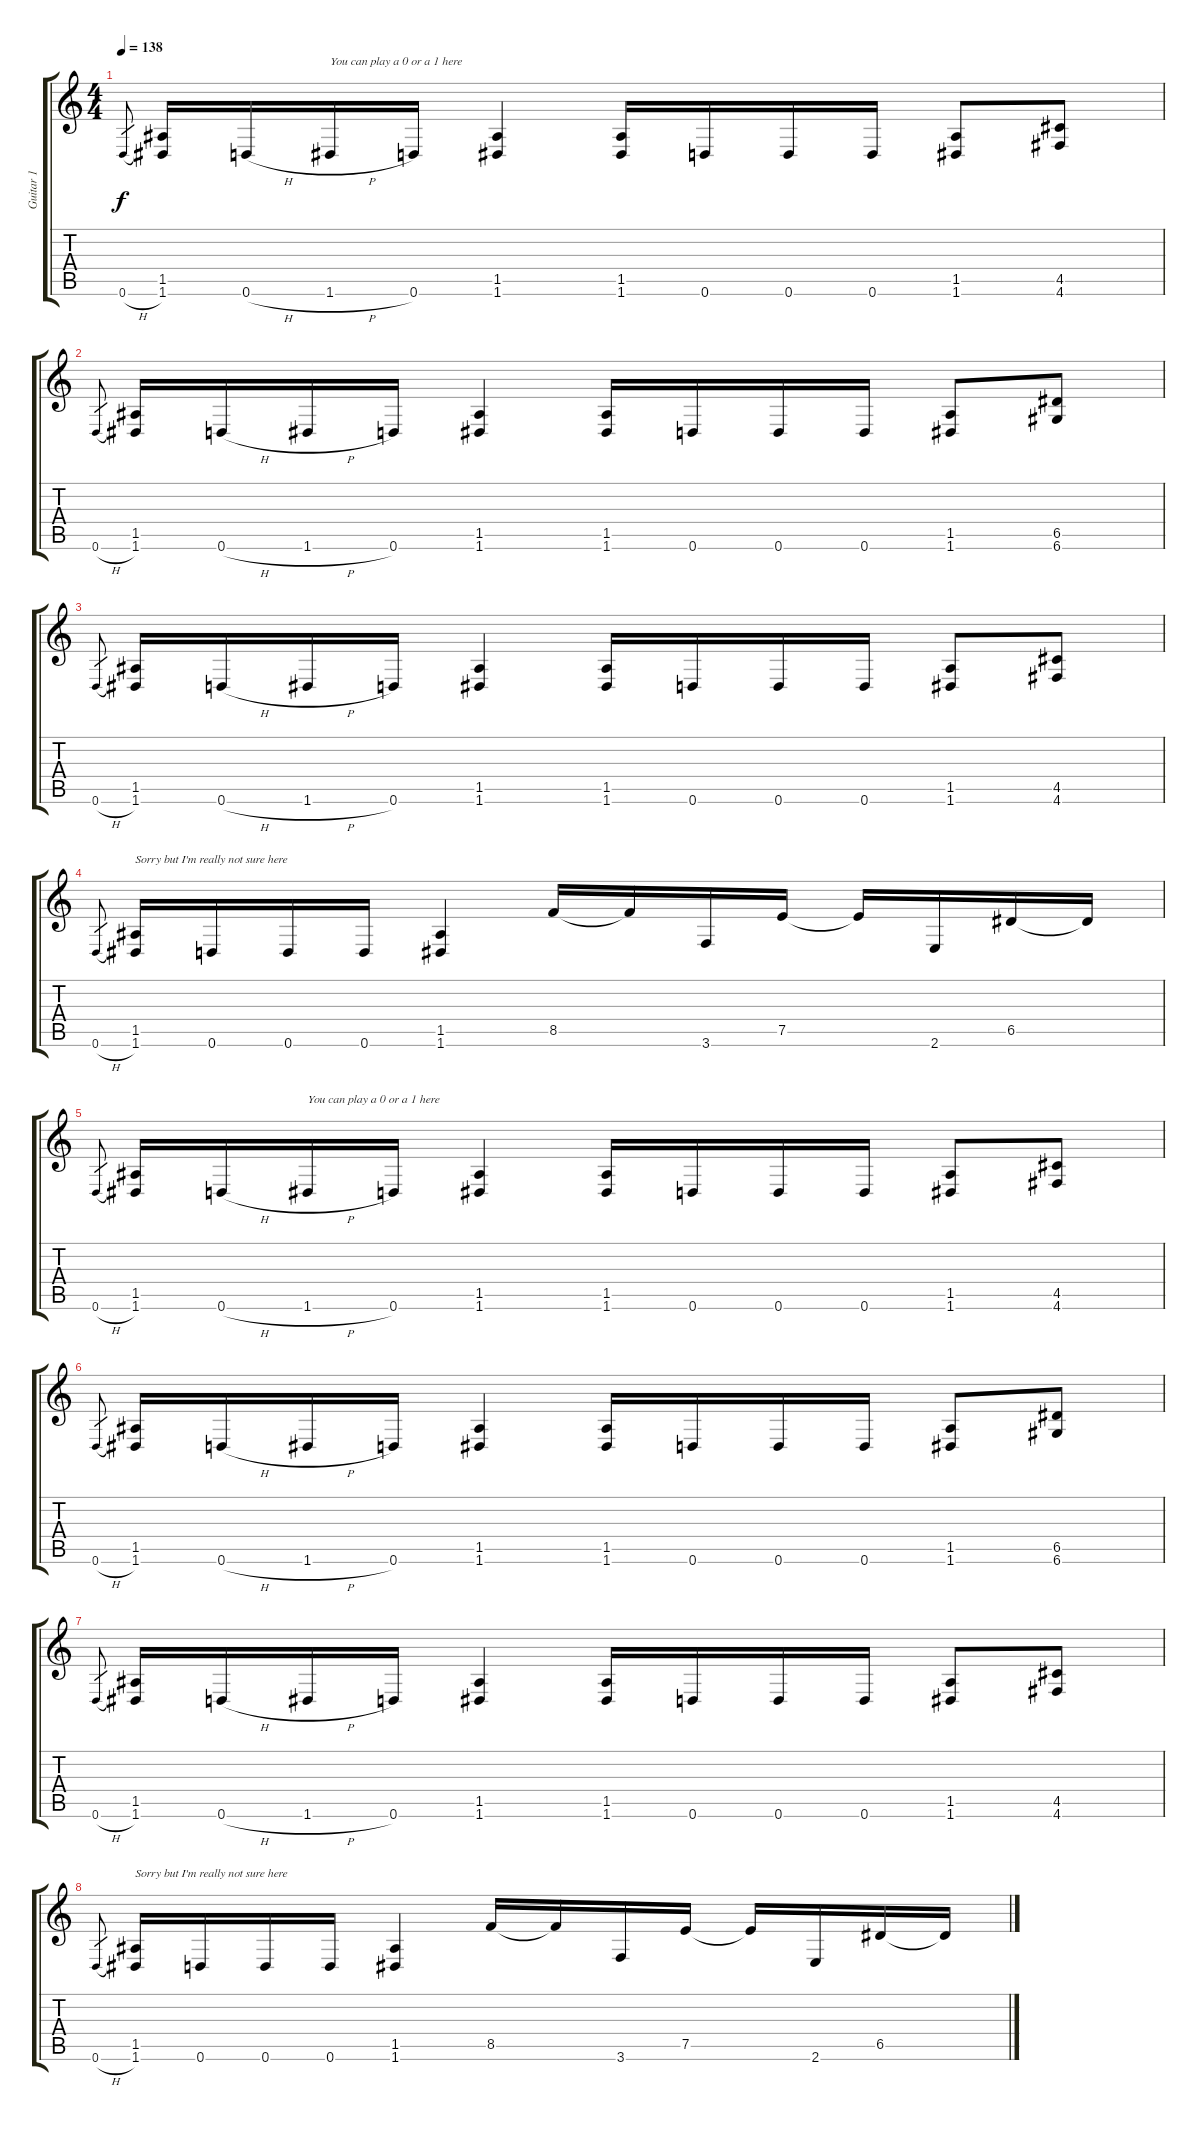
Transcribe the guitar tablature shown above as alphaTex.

\track ("Guitar 1" "Guitar 1") {instrument distortionguitar}
\staff {score tabs}
\tuning (E4 B3 G3 D3 A2 D2) {hide}
\ts (4 4)
\tempo 138
\clef g2
\ks c
0.6{h}.8{gr dy f} (1.5 1.6).16 0.6{h}.16 1.6{h}.16{txt "You can play a 0 or a 1 here"} 0.6.16 (1.5 1.6).4 (1.5 1.6).16 0.6.16 0.6.16 0.6.16 (1.5 1.6).8 (4.5 4.6).8 |
0.6{h}.8{gr} (1.5 1.6).16 0.6{h}.16 1.6{h}.16 0.6.16 (1.5 1.6).4 (1.5 1.6).16 0.6.16 0.6.16 0.6.16 (1.5 1.6).8 (6.5 6.6).8 |
0.6{h}.8{gr} (1.5 1.6).16 0.6{h}.16 1.6{h}.16 0.6.16 (1.5 1.6).4 (1.5 1.6).16 0.6.16 0.6.16 0.6.16 (1.5 1.6).8 (4.5 4.6).8 |
0.6{h}.8{gr} (1.5 1.6).16{txt "Sorry but I'm really not sure here"} 0.6.16 0.6.16 0.6.16 (1.5 1.6).4 8.5.16 8.5{t}.16 3.6.16 7.5.16 7.5{t}.16 2.6.16 6.5.16 6.5{t}.16 |
0.6{h}.8{gr} (1.5 1.6).16 0.6{h}.16 1.6{h}.16{txt "You can play a 0 or a 1 here"} 0.6.16 (1.5 1.6).4 (1.5 1.6).16 0.6.16 0.6.16 0.6.16 (1.5 1.6).8 (4.5 4.6).8 |
0.6{h}.8{gr} (1.5 1.6).16 0.6{h}.16 1.6{h}.16 0.6.16 (1.5 1.6).4 (1.5 1.6).16 0.6.16 0.6.16 0.6.16 (1.5 1.6).8 (6.5 6.6).8 |
0.6{h}.8{gr} (1.5 1.6).16 0.6{h}.16 1.6{h}.16 0.6.16 (1.5 1.6).4 (1.5 1.6).16 0.6.16 0.6.16 0.6.16 (1.5 1.6).8 (4.5 4.6).8 |
0.6{h}.8{gr} (1.5 1.6).16{txt "Sorry but I'm really not sure here"} 0.6.16 0.6.16 0.6.16 (1.5 1.6).4 8.5.16 8.5{t}.16 3.6.16 7.5.16 7.5{t}.16 2.6.16 6.5.16 6.5{t}.16
